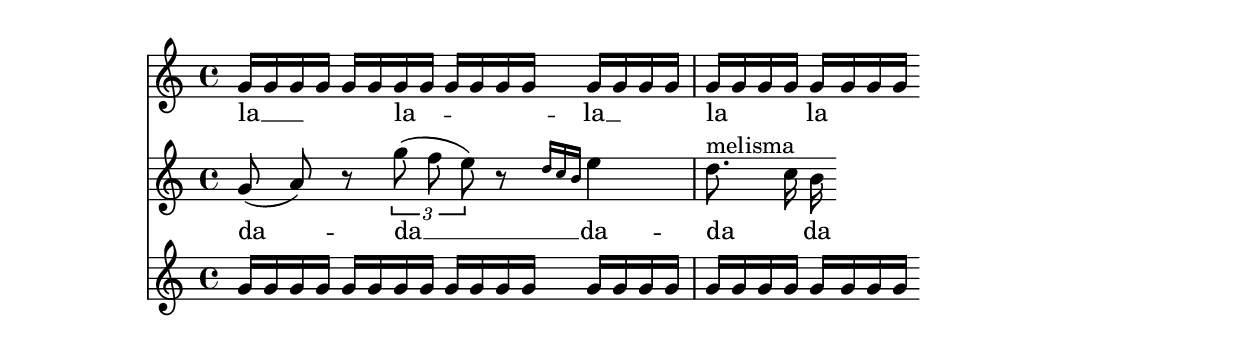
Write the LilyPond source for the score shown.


\version "2.3.22"

\header{

    texidoc= "Lyrics can be set to a melody automatically.  Excess
lyrics will be discarded.  Lyrics will not be set over rests.  You can
have melismata either by setting a property melismaBusy, or by setting
automaticMelismas (which will set melismas during slurs and ties).  If
you want a different order than first Music, then Lyrics, you must
precook a chord of staves/lyrics and label those.  Of course, the
lyrics ignores any other rhythms in the piece."

}

\layout { raggedright= ##t }



m = \relative c'' {
    \autoBeamOff
    g8( a)  r8 \times 2/3 { g'8( f e) } r8 \grace {  d16[ c b] } e4
    \emptyText
    d8.^"melisma" 	\melisma c16
    \melismaEnd
    b
}

noise = \repeat unfold 6  \relative c'' { g16 g g g }

textI = \lyricmode {
    la2 __ la -- la __ la la la la la
}

textII = \lyricmode {
    da -- da __ da -- da da da da da
}


<< \context Staff = SA \noise
   \context Lyrics = LA { s1 }
   \context Staff = SB { s1 }
   \context Lyrics = LB { s1 }
   \context Staff = SC \noise
   
   \context Staff = SB  \context Voice = middle \m 
   \context Lyrics = LA \lyricsto "middle" \textI
   \context Lyrics = LB \lyricsto "middle" \textII 
>>


